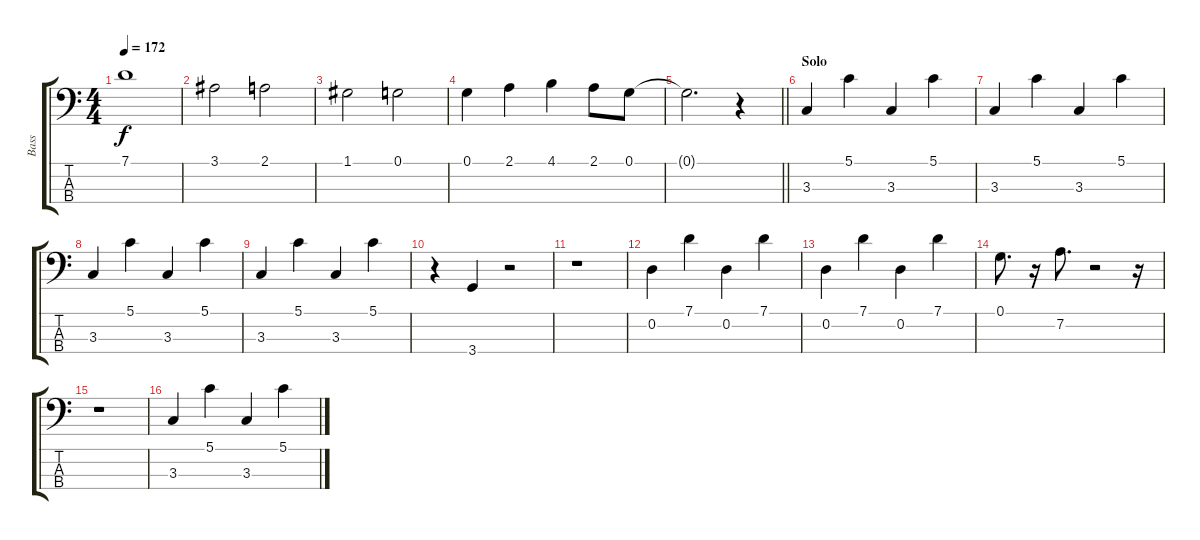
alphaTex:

\track ("Bass" "Bass") {instrument electricbassfinger}
\staff {score tabs}
\tuning (G2 D2 A1 E1) {hide}
\ts (4 4)
\tempo 172
\clef f4
\ks c
7.1{t}.1{dy f} |
3.1.2 2.1.2 |
1.1.2 0.1.2 |
0.1.4 2.1.4 4.1.4 2.1.8 0.1.8 |
\barLineRight lightlight
0.1{t}.2{d} r.4 |
\section ("" "Solo")
3.3.4 5.1.4 3.3.4 5.1.4 |
3.3.4 5.1.4 3.3.4 5.1.4 |
3.3.4 5.1.4 3.3.4 5.1.4 |
3.3.4 5.1.4 3.3.4 5.1.4 |
r.4 3.4.4 r.2 |
r.1 |
0.2.4 7.1.4 0.2.4 7.1.4 |
0.2.4 7.1.4 0.2.4 7.1.4 |
0.1.8{d} r.16 7.2.8{d} r.2 r.16 |
r.1 |
3.3.4 5.1.4 3.3.4 5.1.4
